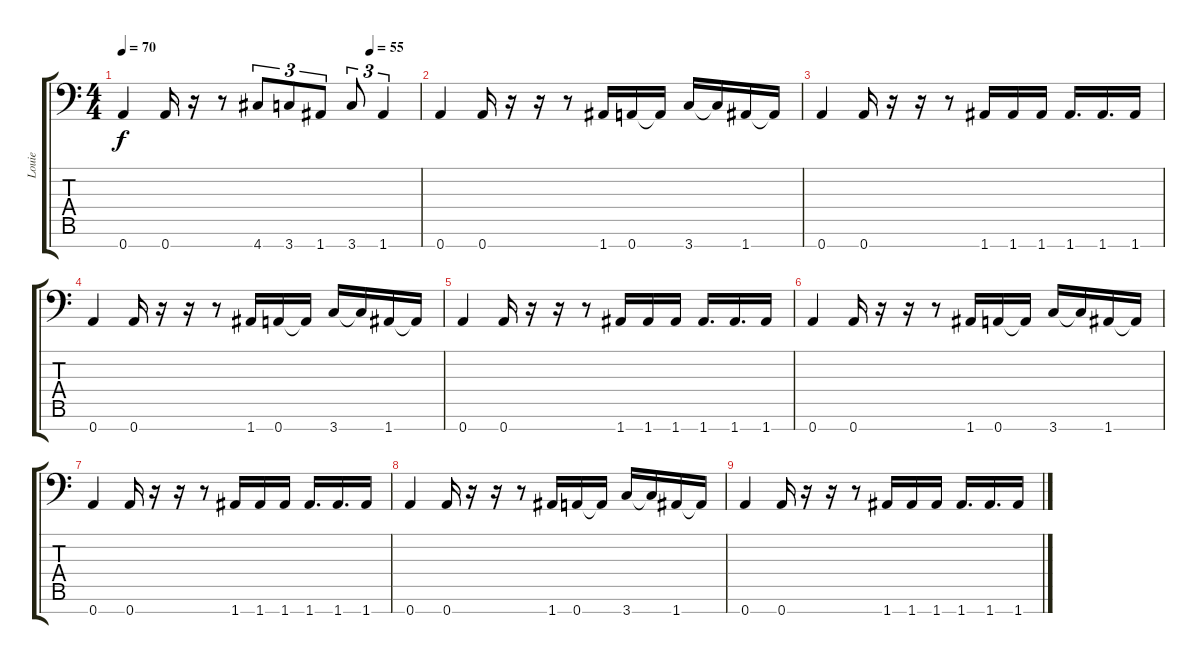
\track ("Louie" "Louie") {instrument distortionguitar}
\staff {score tabs}
\tuning (E4 B3 G3 D3 A2 E2 A1) {hide}
\ts (4 4)
\tempo 70
\tempo (55 0.8333333333333334)
\clef f4
\ks c
0.7.4{dy f} 0.7.16 r.16 r.8 4.7.8{tu (3 2)} 3.7.8{tu (3 2)} 1.7.8{tu (3 2)} 3.7.8{tu (3 2)} 1.7.4{tu (3 2)} |
0.7.4 0.7.16 r.16 r.16 r.8 1.7.16 0.7.16 0.7{t}.16 3.7.16 3.7{t}.16 1.7.16 1.7{t}.16 |
0.7.4 0.7.16 r.16 r.16 r.8 1.7.16 1.7.16 1.7.16 1.7.16{d} 1.7.16{d} 1.7.16 |
0.7.4 0.7.16 r.16 r.16 r.8 1.7.16 0.7.16 0.7{t}.16 3.7.16 3.7{t}.16 1.7.16 1.7{t}.16 |
0.7.4 0.7.16 r.16 r.16 r.8 1.7.16 1.7.16 1.7.16 1.7.16{d} 1.7.16{d} 1.7.16 |
0.7.4 0.7.16 r.16 r.16 r.8 1.7.16 0.7.16 0.7{t}.16 3.7.16 3.7{t}.16 1.7.16 1.7{t}.16 |
0.7.4 0.7.16 r.16 r.16 r.8 1.7.16 1.7.16 1.7.16 1.7.16{d} 1.7.16{d} 1.7.16 |
0.7.4 0.7.16 r.16 r.16 r.8 1.7.16 0.7.16 0.7{t}.16 3.7.16 3.7{t}.16 1.7.16 1.7{t}.16 |
0.7.4 0.7.16 r.16 r.16 r.8 1.7.16 1.7.16 1.7.16 1.7.16{d} 1.7.16{d} 1.7.16
